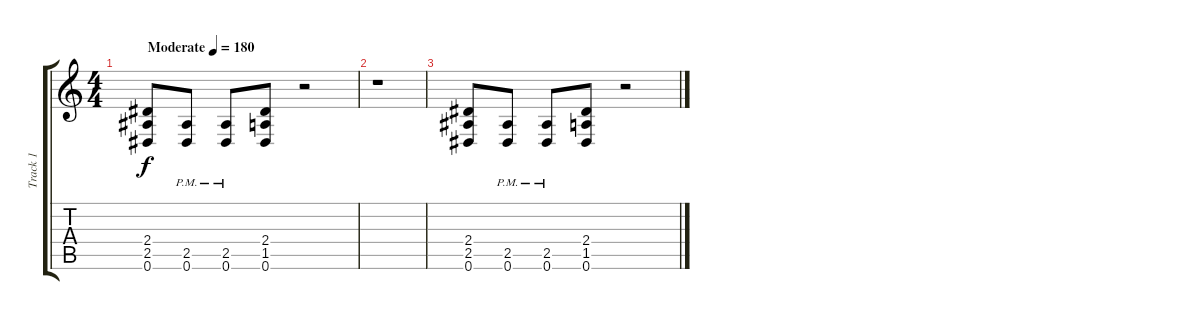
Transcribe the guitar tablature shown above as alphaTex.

\track ("Track 1" "Track 1") {instrument distortionguitar}
\staff {score tabs}
\tuning (Eb4 Bb3 Gb3 Db3 Ab2 Eb2) {hide}
\ts (4 4)
\tempo (180 "Moderate")
\clef g2
\ks c
(2.4 2.5 0.6).8{dy f instrument distortionguitar} (2.5{pm} 0.6{pm}).8 (2.5{pm} 0.6{pm}).8 (2.4 1.5 0.6).8 r.2 |
r.1 |
(2.4 2.5 0.6).8 (2.5{pm} 0.6{pm}).8 (2.5{pm} 0.6{pm}).8 (2.4 1.5 0.6).8 r.2
